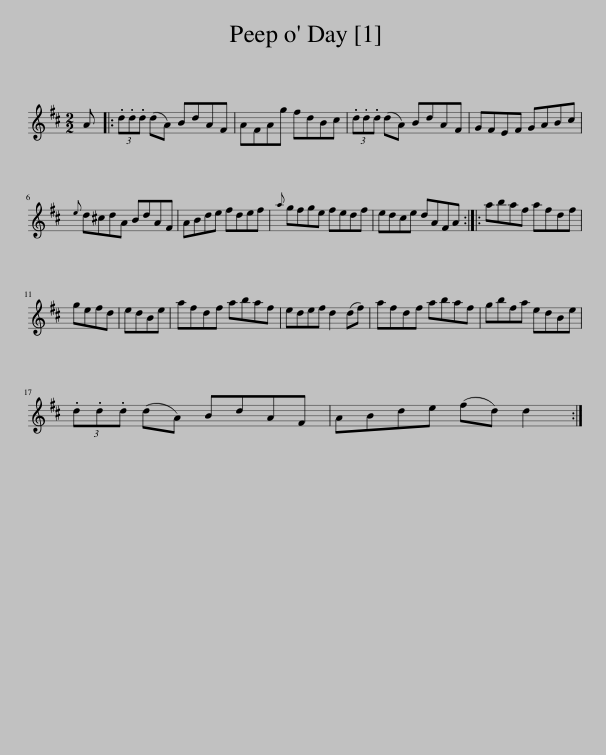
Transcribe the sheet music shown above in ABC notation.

X:1
L:1/8
M:2/2
I:linebreak $
K:D
V:1 treble
V:1
 A |: (3.d.d.d (dA) BdAF | AFAg fdBc | (3.d.d.d (dA) BdAF | GFEF GABc |$ %5
{e} d^cdA BdAF | ABde fdef |{a} gfge fedf | edce dAFA :: abaf afdf |$ %10
 gefd | edBe | afdf abaf | edef d2 (df) | afdf abaf | %15
 gbfa edBe |$ (3.d.d.d (dA) BdAF | ABde (fd) d2 :| %18
